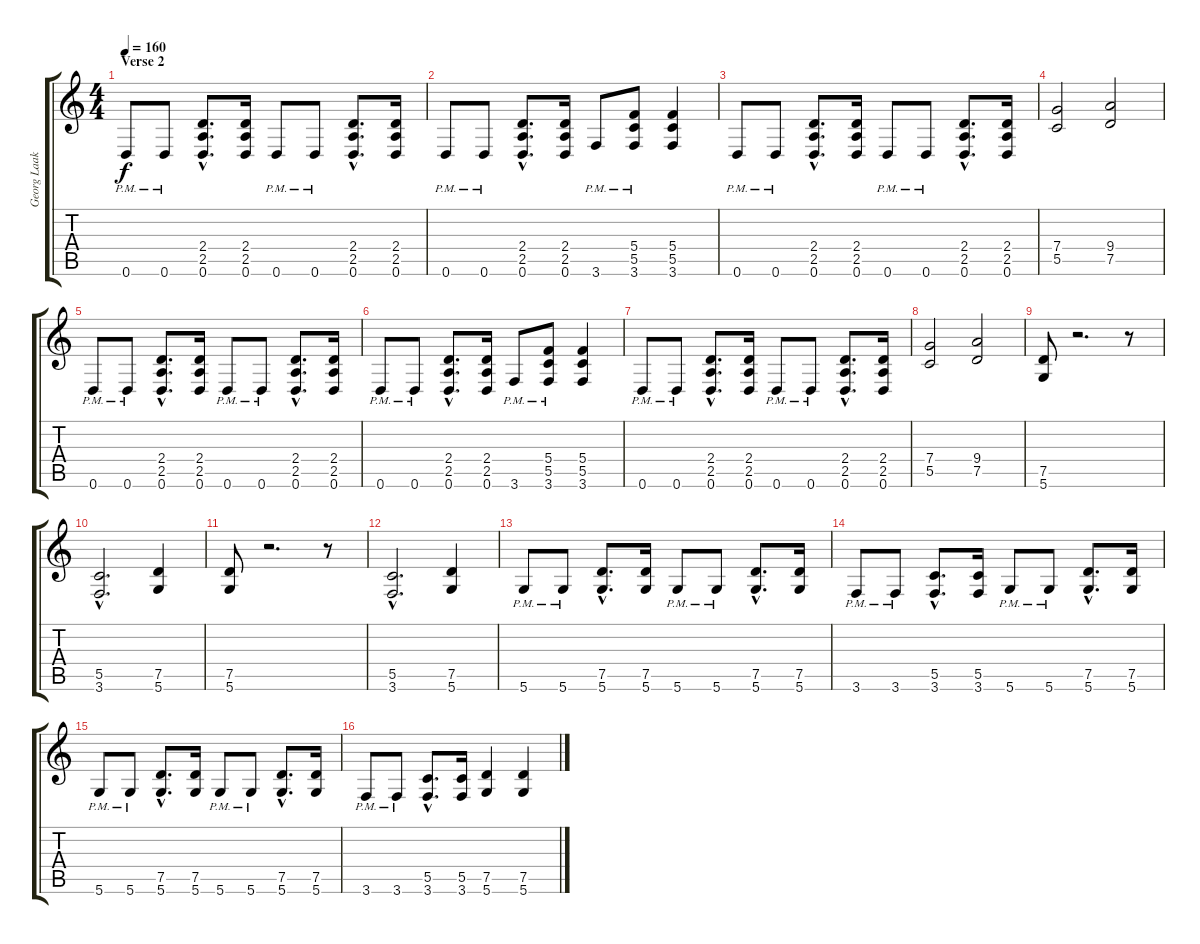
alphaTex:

\track ("Georg Laakso" "Georg Laak") {instrument distortionguitar}
\staff {score tabs}
\tuning (D4 A3 F3 C3 G2 D2) {hide}
\ts (4 4)
\section ("" "Verse 2")
\tempo 160
\clef g2
\ks c
0.6{pm}.8{dy f} 0.6{pm}.8 (2.4{hac} 2.5{hac} 0.6{hac}).8{d} (2.4 2.5 0.6).16 0.6{pm}.8 0.6{pm}.8 (2.4{hac} 2.5{hac} 0.6{hac}).8{d} (2.4 2.5 0.6).16 |
0.6{pm}.8 0.6{pm}.8 (2.4{hac} 2.5{hac} 0.6{hac}).8{d} (2.4 2.5 0.6).16 3.6{pm}.8 (5.4 5.5 3.6{pm}).8 (5.4 5.5 3.6).4 |
0.6{pm}.8 0.6{pm}.8 (2.4{hac} 2.5{hac} 0.6{hac}).8{d} (2.4 2.5 0.6).16 0.6{pm}.8 0.6{pm}.8 (2.4{hac} 2.5{hac} 0.6{hac}).8{d} (2.4 2.5 0.6).16 |
(7.4 5.5).2 (9.4 7.5).2 |
0.6{pm}.8 0.6{pm}.8 (2.4{hac} 2.5{hac} 0.6{hac}).8{d} (2.4 2.5 0.6).16 0.6{pm}.8 0.6{pm}.8 (2.4{hac} 2.5{hac} 0.6{hac}).8{d} (2.4 2.5 0.6).16 |
0.6{pm}.8 0.6{pm}.8 (2.4{hac} 2.5{hac} 0.6{hac}).8{d} (2.4 2.5 0.6).16 3.6{pm}.8 (5.4 5.5 3.6{pm}).8 (5.4 5.5 3.6).4 |
0.6{pm}.8 0.6{pm}.8 (2.4{hac} 2.5{hac} 0.6{hac}).8{d} (2.4 2.5 0.6).16 0.6{pm}.8 0.6{pm}.8 (2.4{hac} 2.5{hac} 0.6{hac}).8{d} (2.4 2.5 0.6).16 |
(7.4 5.5).2 (9.4 7.5).2 |
(7.5 5.6).8 r.2{d} r.8 |
(5.5{hac} 3.6{hac}).2{d} (7.5 5.6).4 |
(7.5 5.6).8 r.2{d} r.8 |
(5.5{hac} 3.6{hac}).2{d} (7.5 5.6).4 |
5.6{pm}.8 5.6{pm}.8 (7.5{hac} 5.6{hac}).8{d} (7.5 5.6).16 5.6{pm}.8 5.6{pm}.8 (7.5{hac} 5.6{hac}).8{d} (7.5 5.6).16 |
3.6{pm}.8 3.6{pm}.8 (5.5{hac} 3.6{hac}).8{d} (5.5 3.6).16 5.6{pm}.8 5.6{pm}.8 (7.5{hac} 5.6{hac}).8{d} (7.5 5.6).16 |
5.6{pm}.8 5.6{pm}.8 (7.5{hac} 5.6{hac}).8{d} (7.5 5.6).16 5.6{pm}.8 5.6{pm}.8 (7.5{hac} 5.6{hac}).8{d} (7.5 5.6).16 |
3.6{pm}.8 3.6{pm}.8 (5.5{hac} 3.6{hac}).8{d} (5.5 3.6).16 (7.5 5.6).4 (7.5 5.6).4
